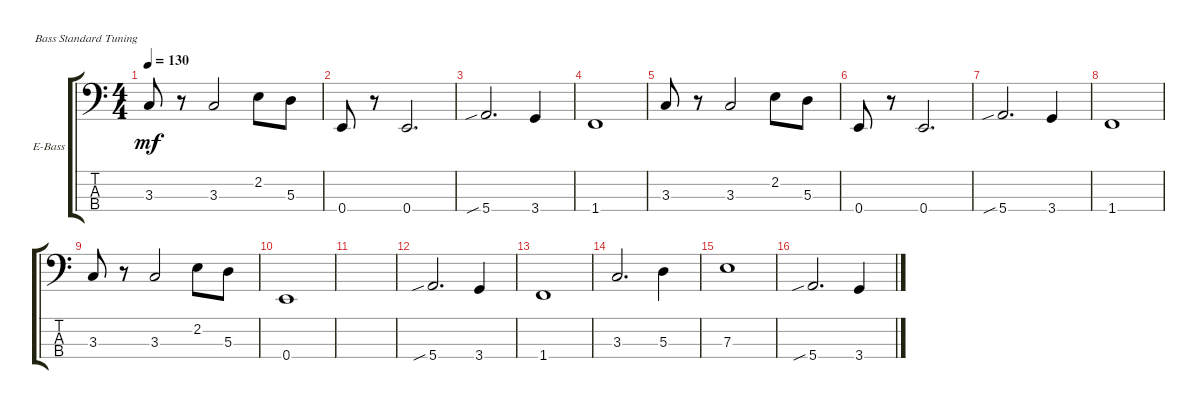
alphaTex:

\defaultSystemsLayout 4
\bracketExtendMode groupsimilarinstruments
\firstSystemTrackNameOrientation horizontal
\otherSystemsTrackNameOrientation horizontal
\track ("Electric Bass" "E-Bass") {instrument electricbassfinger}
\staff {score tabs}
\tuning (G2 D2 A1 E1)
\ts (4 4)
\tempo 130
\clef f4
\scale
0.333333
\ks c
3.3.8{dy mf} r.8 3.3.2 2.2.8 5.3.8 |
\scale
0.333333 0.4.8 r.8 0.4.2{d} |
\scale
0.333333 5.4{sib}.2{d} 3.4.4 |
\scale
0.333333 1.4.1 |
\scale
0.333333 3.3.8 r.8 3.3.2 2.2.8 5.3.8 |
\scale
0.333333 0.4.8 r.8 0.4.2{d} |
\scale
0.333333 5.4{sib}.2{d} 3.4.4 |
\scale
0.333333 1.4.1 |
\scale
0.333333 3.3.8 r.8 3.3.2 2.2.8 5.3.8 |
\scale
0.333333 0.4.1 |
\scale
0.333333 |
\scale
0.333333 5.4{sib}.2{d} 3.4.4 |
\scale
0.333333 1.4.1 |
\scale
0.333333 3.3.2{d} 5.3.4 |
\scale
0.333333 7.3.1 |
\scale
0.333333 5.4{sib}.2{d} 3.4.4
